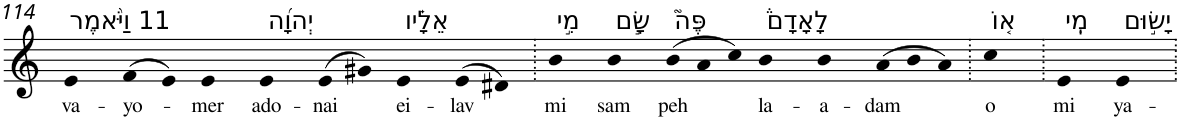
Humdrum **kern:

**kern	**text
*part1	*part1
*staff1	*staff1
*I"Piano	*
*I'Pno	*
!!LO:PB:g=z
*clefG2	*
*k[]	*
=114	=114
!LO:TX:a:t=11 וַיֹּ֨אמֶר	!
!	!LO:LY:b
4e	va-
!	!LO:LY:b
(>8f	-yo-
8e)	.
!	!LO:LY:b
4e	-mer
!LO:TX:a:t=יְהוָ֜ה	!
!	!LO:LY:b
4e	ado-
!	!LO:LY:b
(>8e	-nai
8g#X)	.
!LO:TX:a:t=אֵלָ֗יו	!
!	!LO:LY:b
4e	ei-
!	!LO:LY:b
(>8e	-lav
8d#X)	.
=115.	=115.
!LO:TX:a:t=מִ֣י	!
!	!LO:LY:b
4b	mi
!LO:TX:a:t=שָׂ֣ם	!
!	!LO:LY:b
4b	sam
*Xtuplet	*
!LO:TX:a:t=פֶּה֮	!
!	!LO:LY:b
(>12b	peh
12a	.
12cc)	.
!LO:TX:a:t=לָאָדָם֒	!
!	!LO:LY:b
4b	la-
!	!LO:LY:b
4b	-a-
!	!LO:LY:b
(>12a	-dam
12b	.
12a)	.
=116.	=116.
!LO:TX:a:t=א֚וֹ	!
!	!LO:LY:b
4cc	o
=117.	=117.
!LO:TX:a:t=מִֽי	!
!	!LO:LY:b
4e	mi
!LO:TX:a:t=יָשׂ֣וּם	!
!	!LO:LY:b
4e	ya-
=.	=.
*-	*-
